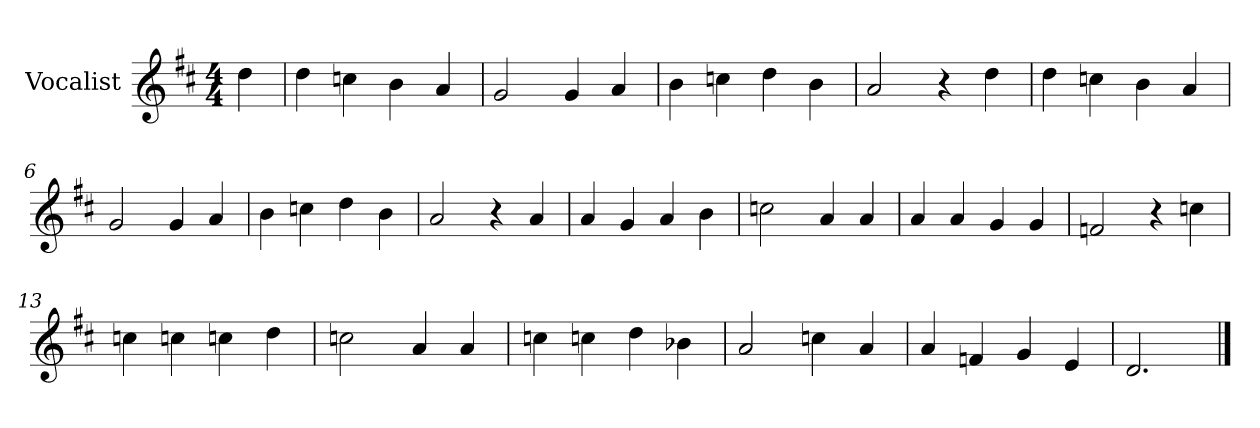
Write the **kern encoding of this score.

**kern
*part1
*staff1
*I"Vocalist
*k[f#c#]
*D:
*M4/4
=
4dd
=1
4dd
4ccn
4b
4a
=2
2g
4g
4a
=3
4b
4ccn
4dd
4b
=4
2a
4r
4dd
=5
4dd
4ccn
4b
4a
=6
2g
4g
4a
=7
4b
4ccn
4dd
4b
=8
2a
4r
4a
=9
4a
4g
4a
4b
=10
2ccn
4a
4a
=11
4a
4a
4g
4g
=12
2fn
4r
4ccn
=13
4ccn
4ccn
4ccn
4dd
=14
2ccn
4a
4a
=15
4ccn
4ccn
4dd
4b-X
=16
2a
4ccn
4a
=17
4a
4fn
4g
4e
=18
2.d
==
*-
